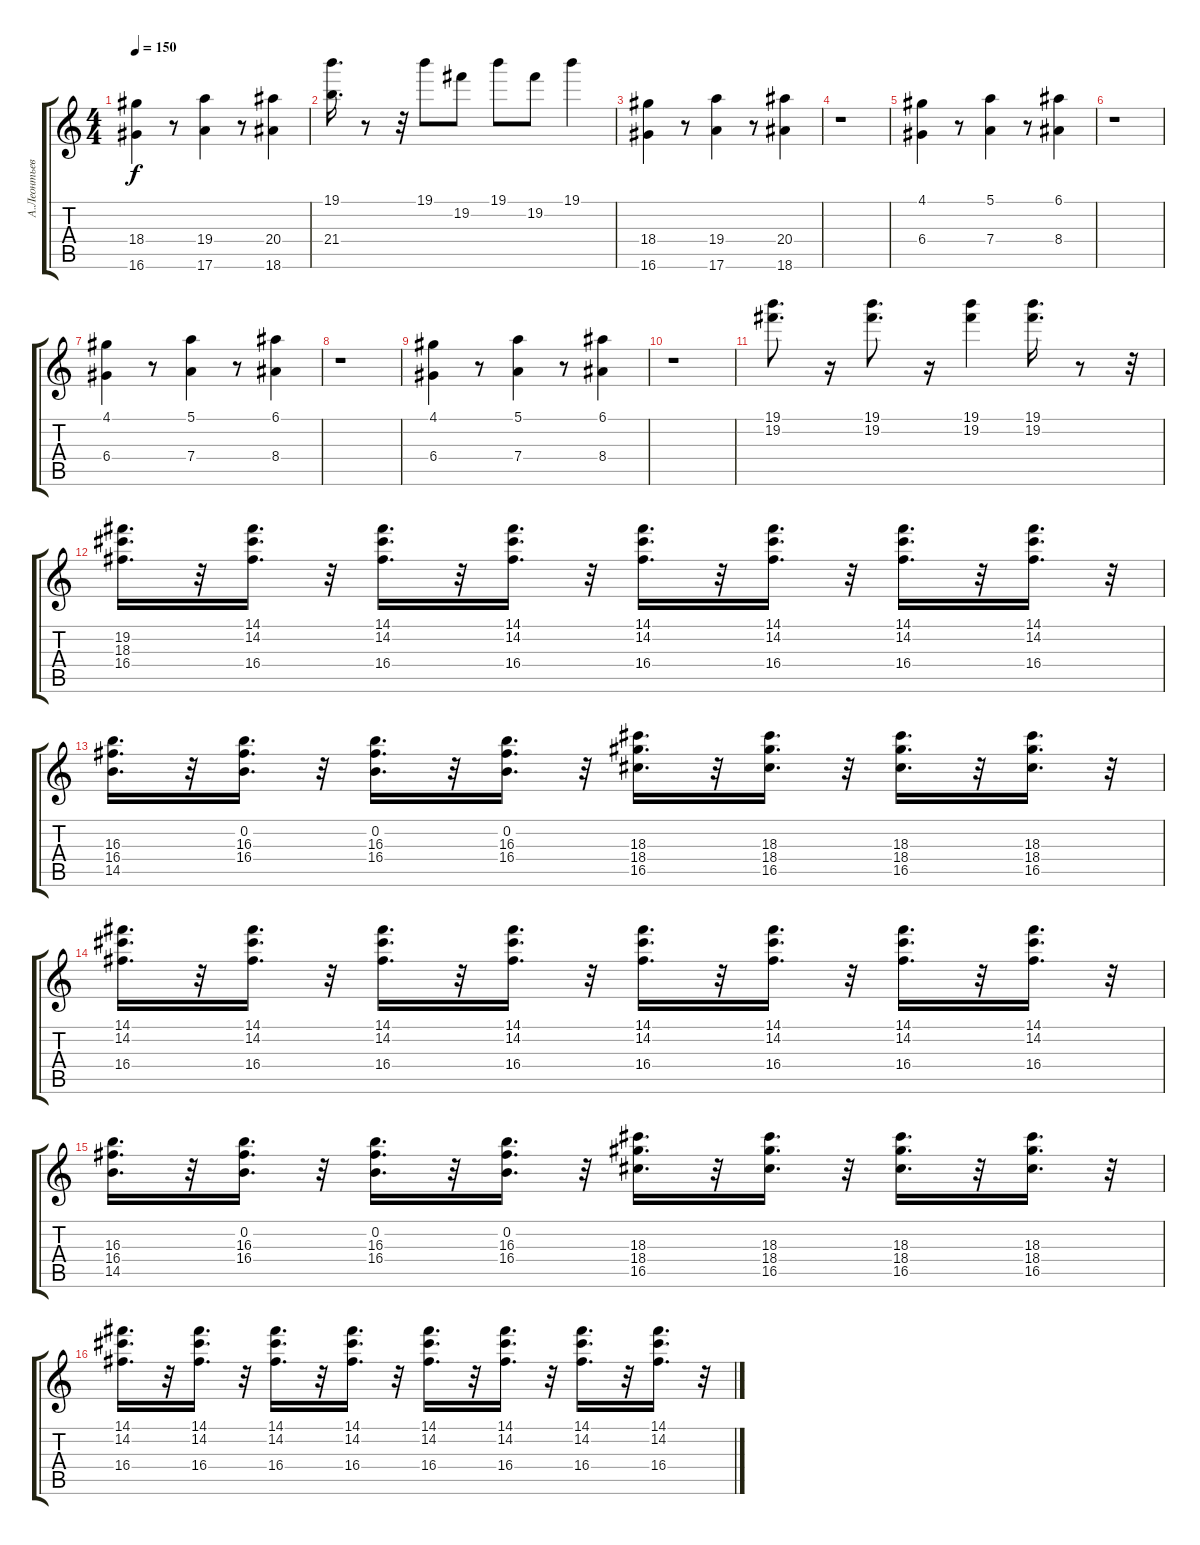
\track ("А.Леонтьев" "А.Леонтьев") {instrument distortionguitar}
\staff {score tabs}
\tuning (E4 B3 G3 D3 A2 E2) {hide}
\ts (4 4)
\tempo 150
\clef g2
\ks c
(18.4 16.6).4{dy f} r.8 (19.4 17.6).4 r.8 (20.4 18.6).4 |
(19.1 21.4).16{d} r.8 r.32 19.1.8 19.2.8 19.1.8 19.2.8 19.1.4 |
(18.4 16.6).4 r.8 (19.4 17.6).4 r.8 (20.4 18.6).4 |
r.1 |
(4.1 6.4).4 r.8 (5.1 7.4).4 r.8 (6.1 8.4).4 |
r.1 |
(4.1 6.4).4 r.8 (5.1 7.4).4 r.8 (6.1 8.4).4 |
r.1 |
(4.1 6.4).4 r.8 (5.1 7.4).4 r.8 (6.1 8.4).4 |
r.1 |
(19.1 19.2).8{d} r.16 (19.1 19.2).8{d} r.16 (19.1 19.2).4 (19.1 19.2).16{d} r.8 r.32 |
(19.2 18.3 16.4).16{d} r.32 (14.1 14.2 16.4).16{d} r.32 (14.1 14.2 16.4).16{d} r.32 (14.1 14.2 16.4).16{d} r.32 (14.1 14.2 16.4).16{d} r.32 (14.1 14.2 16.4).16{d} r.32 (14.1 14.2 16.4).16{d} r.32 (14.1 14.2 16.4).16{d} r.32 |
(16.3 16.4 14.5).16{d} r.32 (0.2 16.3 16.4).16{d} r.32 (0.2 16.3 16.4).16{d} r.32 (0.2 16.3 16.4).16{d} r.32 (18.3 18.4 16.5).16{d} r.32 (18.3 18.4 16.5).16{d} r.32 (18.3 18.4 16.5).16{d} r.32 (18.3 18.4 16.5).16{d} r.32 |
(14.1 14.2 16.4).16{d} r.32 (14.1 14.2 16.4).16{d} r.32 (14.1 14.2 16.4).16{d} r.32 (14.1 14.2 16.4).16{d} r.32 (14.1 14.2 16.4).16{d} r.32 (14.1 14.2 16.4).16{d} r.32 (14.1 14.2 16.4).16{d} r.32 (14.1 14.2 16.4).16{d} r.32 |
(16.3 16.4 14.5).16{d} r.32 (0.2 16.3 16.4).16{d} r.32 (0.2 16.3 16.4).16{d} r.32 (0.2 16.3 16.4).16{d} r.32 (18.3 18.4 16.5).16{d} r.32 (18.3 18.4 16.5).16{d} r.32 (18.3 18.4 16.5).16{d} r.32 (18.3 18.4 16.5).16{d} r.32 |
(14.1 14.2 16.4).16{d} r.32 (14.1 14.2 16.4).16{d} r.32 (14.1 14.2 16.4).16{d} r.32 (14.1 14.2 16.4).16{d} r.32 (14.1 14.2 16.4).16{d} r.32 (14.1 14.2 16.4).16{d} r.32 (14.1 14.2 16.4).16{d} r.32 (14.1 14.2 16.4).16{d} r.32
